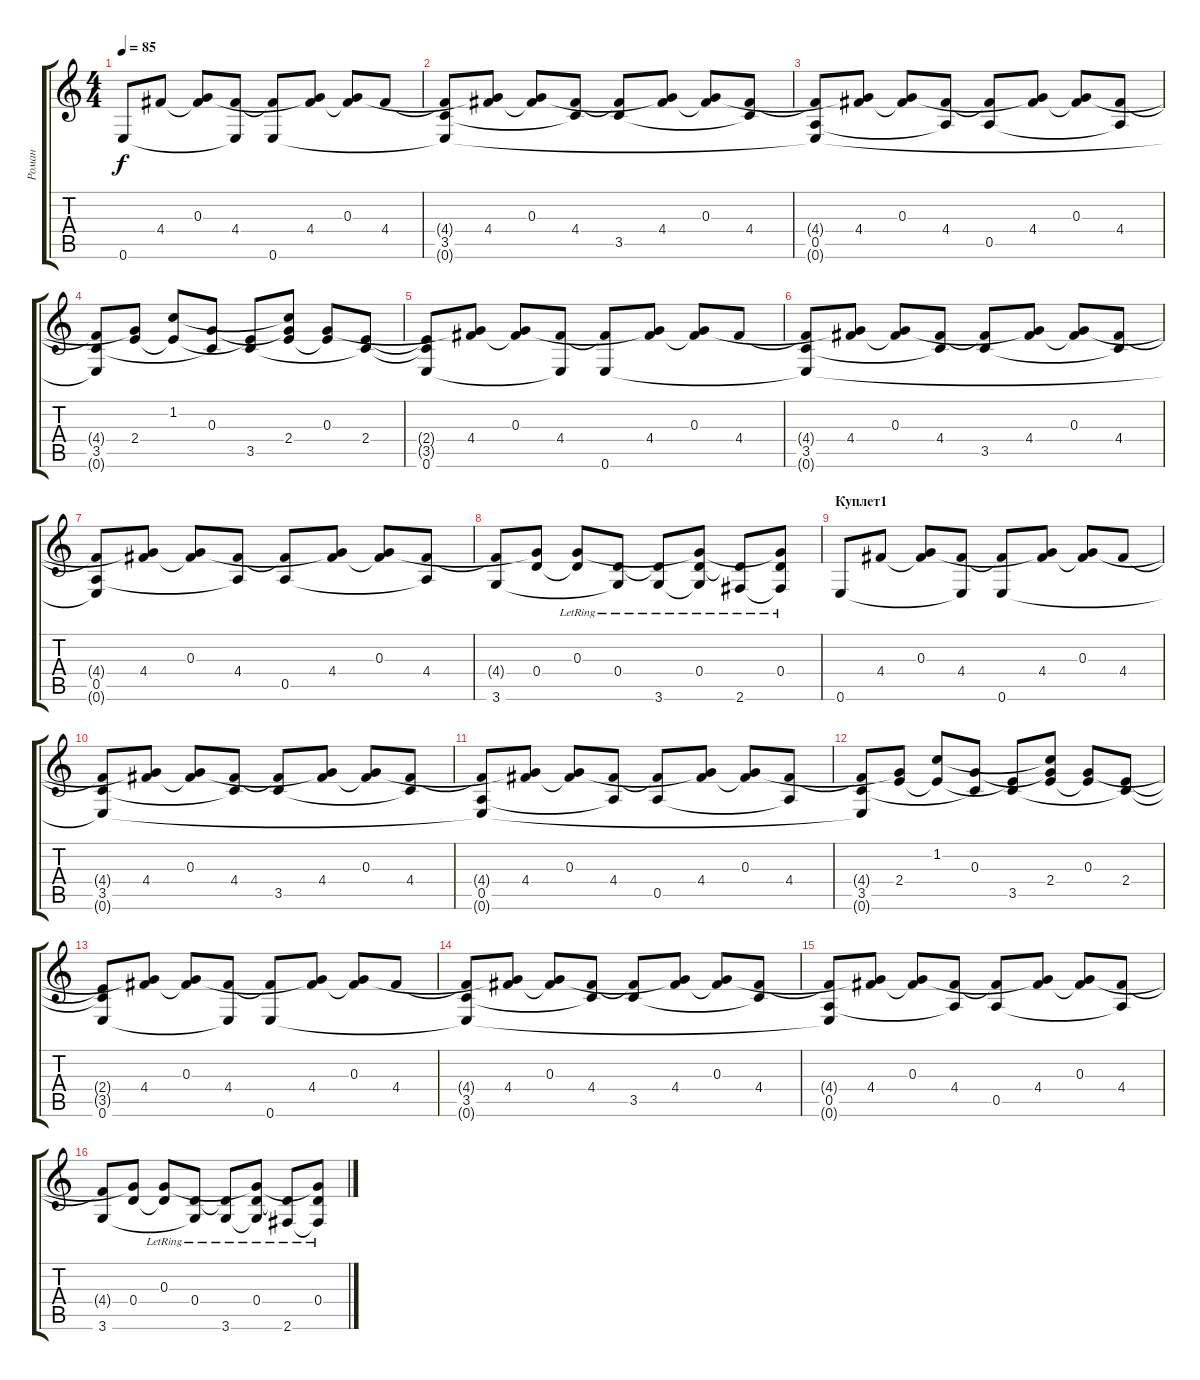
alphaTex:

\track ("Роман" "Роман") {instrument acousticguitarsteel}
\staff {score tabs}
\tuning (E4 B3 G3 D3 A2 E2) {hide}
\ts (4 4)
\tempo 85
\clef g2
\ks c
0.6.8{dy f} 4.4.8 (0.3 4.4{t}).8 (4.4 0.6{t}).8 (4.4{t} 0.6).8 (0.3{t} 4.4).8 (0.3 4.4{t}).8 4.4.8 |
(4.4{t} 3.5 0.6{t}).8 (0.3{t} 4.4).8 (0.3 4.4{t}).8 (4.4 3.5{t}).8 (4.4{t} 3.5).8 (0.3{t} 4.4).8 (0.3 4.4{t}).8 (4.4 3.5{t}).8 |
(4.4{t} 0.5 0.6{t}).8 (0.3{t} 4.4).8 (0.3 4.4{t}).8 (4.4 0.5{t}).8 (4.4{t} 0.5).8 (0.3{t} 4.4).8 (0.3 4.4{t}).8 (4.4 0.5{t}).8 |
(4.4{t} 3.5 0.6{t}).8 (0.3{t} 2.4).8 (1.2 2.4{t}).8 (0.3 3.5{t}).8 (2.4{t} 3.5).8 (1.2{t} 0.3{t} 2.4).8 (0.3 2.4{t}).8 (2.4 3.5{t}).8 |
(2.4{t} 3.5{t} 0.6).8 (0.3{t} 4.4).8 (0.3 4.4{t}).8 (4.4 0.6{t}).8 (4.4{t} 0.6).8 (0.3{t} 4.4).8 (0.3 4.4{t}).8 4.4.8 |
(4.4{t} 3.5 0.6{t}).8 (0.3{t} 4.4).8 (0.3 4.4{t}).8 (4.4 3.5{t}).8 (4.4{t} 3.5).8 (0.3{t} 4.4).8 (0.3 4.4{t}).8 (4.4 3.5{t}).8 |
(4.4{t} 0.5 0.6{t}).8 (0.3{t} 4.4).8 (0.3 4.4{t}).8 (4.4 0.5{t}).8 (4.4{t} 0.5).8 (0.3{t} 4.4).8 (0.3 4.4{t}).8 (4.4 0.5{t}).8 |
(4.4{t} 3.6).8 (0.3{t} 0.4).8 (0.3{lr} 0.4{t}).8 (0.4{lr} 3.6{t}).8 (0.4{t} 3.6{lr}).8 (0.3{t} 0.4{lr} 3.6{t}).8 (0.4{t} 2.6{lr}).8 (0.3{t} 0.4{lr} 2.6{t}).8 |
\section ("" "Куплет1")
0.6.8 4.4.8 (0.3 4.4{t}).8 (4.4 0.6{t}).8 (4.4{t} 0.6).8 (0.3{t} 4.4).8 (0.3 4.4{t}).8 4.4.8 |
(4.4{t} 3.5 0.6{t}).8 (0.3{t} 4.4).8 (0.3 4.4{t}).8 (4.4 3.5{t}).8 (4.4{t} 3.5).8 (0.3{t} 4.4).8 (0.3 4.4{t}).8 (4.4 3.5{t}).8 |
(4.4{t} 0.5 0.6{t}).8 (0.3{t} 4.4).8 (0.3 4.4{t}).8 (4.4 0.5{t}).8 (4.4{t} 0.5).8 (0.3{t} 4.4).8 (0.3 4.4{t}).8 (4.4 0.5{t}).8 |
(4.4{t} 3.5 0.6{t}).8 (0.3{t} 2.4).8 (1.2 2.4{t}).8 (0.3 3.5{t}).8 (2.4{t} 3.5).8 (1.2{t} 0.3{t} 2.4).8 (0.3 2.4{t}).8 (2.4 3.5{t}).8 |
(2.4{t} 3.5{t} 0.6).8 (0.3{t} 4.4).8 (0.3 4.4{t}).8 (4.4 0.6{t}).8 (4.4{t} 0.6).8 (0.3{t} 4.4).8 (0.3 4.4{t}).8 4.4.8 |
(4.4{t} 3.5 0.6{t}).8 (0.3{t} 4.4).8 (0.3 4.4{t}).8 (4.4 3.5{t}).8 (4.4{t} 3.5).8 (0.3{t} 4.4).8 (0.3 4.4{t}).8 (4.4 3.5{t}).8 |
(4.4{t} 0.5 0.6{t}).8 (0.3{t} 4.4).8 (0.3 4.4{t}).8 (4.4 0.5{t}).8 (4.4{t} 0.5).8 (0.3{t} 4.4).8 (0.3 4.4{t}).8 (4.4 0.5{t}).8 |
(4.4{t} 3.6).8 (0.3{t} 0.4).8 (0.3{lr} 0.4{t}).8 (0.4{lr} 3.6{t}).8 (0.4{t} 3.6{lr}).8 (0.3{t} 0.4{lr} 3.6{t}).8 (0.4{t} 2.6{lr}).8 (0.3{t} 0.4{lr} 2.6{t}).8
